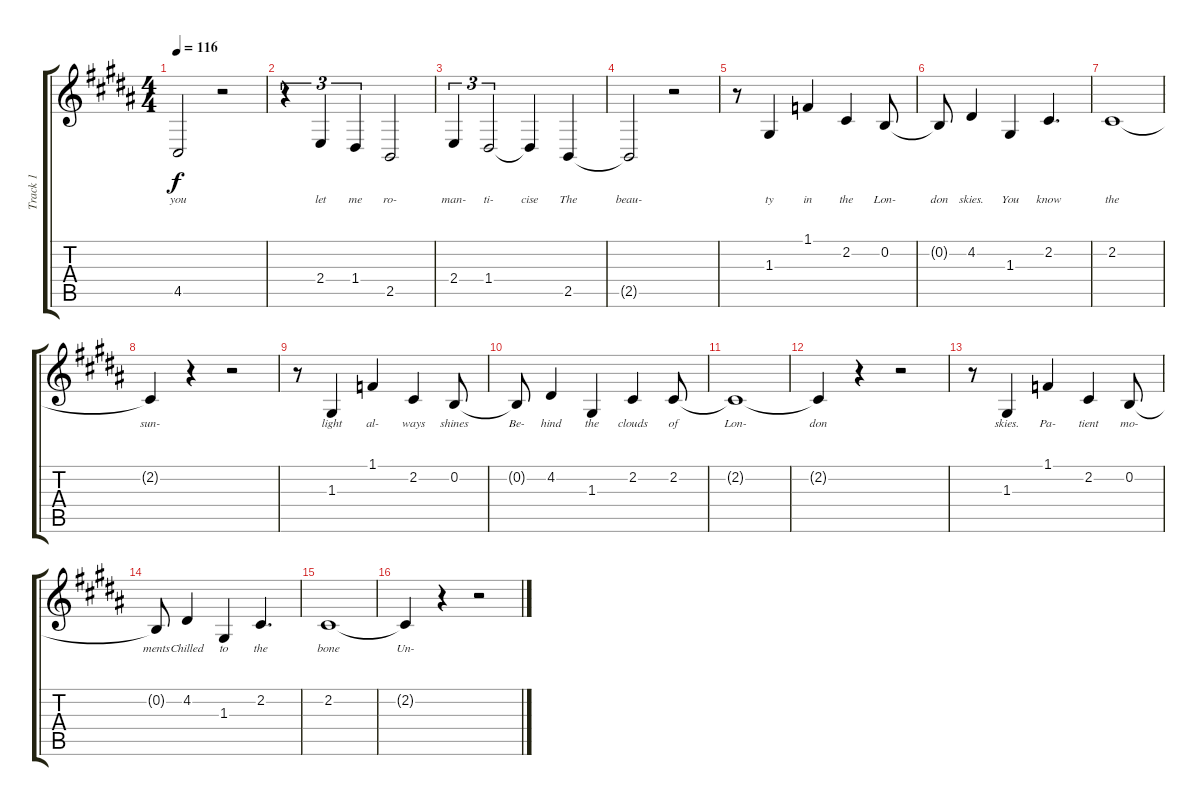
\track ("Track 1" "Track 1") {instrument sopranosax}
\staff {score tabs}
\tuning (E4 B3 G3 D3 A2 E2) {hide}
\ts (4 4)
\tempo 116
\clef g2
\ks b
4.5.2{lyrics (0 "you") lyrics (1 "") lyrics (2 "") lyrics (3 "") lyrics (4 "") dy f} r.2 |
r.4{tu (3 2)} 2.4.4{tu (3 2) lyrics (0 "let") lyrics (1 "") lyrics (2 "") lyrics (3 "") lyrics (4 "")} 1.4.4{tu (3 2) lyrics (0 "me") lyrics (1 "") lyrics (2 "") lyrics (3 "") lyrics (4 "")} 2.5.2{lyrics (0 "ro-") lyrics (1 "") lyrics (2 "") lyrics (3 "") lyrics (4 "")} |
2.4.4{tu (3 2) lyrics (0 "man-") lyrics (1 "") lyrics (2 "") lyrics (3 "") lyrics (4 "")} 1.4.2{tu (3 2) lyrics (0 "ti-") lyrics (1 "") lyrics (2 "") lyrics (3 "") lyrics (4 "")} 1.4{t}.4{lyrics (0 "cise") lyrics (1 "") lyrics (2 "") lyrics (3 "") lyrics (4 "")} 2.5.4{lyrics (0 "The") lyrics (1 "") lyrics (2 "") lyrics (3 "") lyrics (4 "")} |
2.5{t}.2{lyrics (0 "beau-") lyrics (1 "") lyrics (2 "") lyrics (3 "") lyrics (4 "")} r.2 |
r.8{volume 16} 1.3.4{lyrics (0 "ty") lyrics (1 "") lyrics (2 "") lyrics (3 "") lyrics (4 "")} 1.1.4{lyrics (0 "in") lyrics (1 "") lyrics (2 "") lyrics (3 "") lyrics (4 "")} 2.2.4{lyrics (0 "the") lyrics (1 "") lyrics (2 "") lyrics (3 "") lyrics (4 "")} 0.2.8{lyrics (0 "Lon-") lyrics (1 "") lyrics (2 "") lyrics (3 "") lyrics (4 "")} |
0.2{t}.8{lyrics (0 "don") lyrics (1 "") lyrics (2 "") lyrics (3 "") lyrics (4 "")} 4.2.4{lyrics (0 "skies.") lyrics (1 "") lyrics (2 "") lyrics (3 "") lyrics (4 "")} 1.3.4{lyrics (0 "You") lyrics (1 "") lyrics (2 "") lyrics (3 "") lyrics (4 "")} 2.2.4{d lyrics (0 "know") lyrics (1 "") lyrics (2 "") lyrics (3 "") lyrics (4 "")} |
2.2.1{lyrics (0 "the") lyrics (1 "") lyrics (2 "") lyrics (3 "") lyrics (4 "")} |
2.2{t}.4{lyrics (0 "sun-") lyrics (1 "") lyrics (2 "") lyrics (3 "") lyrics (4 "")} r.4 r.2 |
r.8 1.3.4{lyrics (0 "light") lyrics (1 "") lyrics (2 "") lyrics (3 "") lyrics (4 "")} 1.1.4{lyrics (0 "al-") lyrics (1 "") lyrics (2 "") lyrics (3 "") lyrics (4 "")} 2.2.4{lyrics (0 "ways") lyrics (1 "") lyrics (2 "") lyrics (3 "") lyrics (4 "")} 0.2.8{lyrics (0 "shines") lyrics (1 "") lyrics (2 "") lyrics (3 "") lyrics (4 "")} |
0.2{t}.8{lyrics (0 "Be-") lyrics (1 "") lyrics (2 "") lyrics (3 "") lyrics (4 "")} 4.2.4{lyrics (0 "hind") lyrics (1 "") lyrics (2 "") lyrics (3 "") lyrics (4 "")} 1.3.4{lyrics (0 "the") lyrics (1 "") lyrics (2 "") lyrics (3 "") lyrics (4 "")} 2.2.4{lyrics (0 "clouds") lyrics (1 "") lyrics (2 "") lyrics (3 "") lyrics (4 "")} 2.2.8{lyrics (0 "of") lyrics (1 "") lyrics (2 "") lyrics (3 "") lyrics (4 "")} |
2.2{t}.1{lyrics (0 "Lon-") lyrics (1 "") lyrics (2 "") lyrics (3 "") lyrics (4 "")} |
2.2{t}.4{lyrics (0 "don") lyrics (1 "") lyrics (2 "") lyrics (3 "") lyrics (4 "")} r.4 r.2 |
r.8 1.3.4{lyrics (0 "skies.") lyrics (1 "") lyrics (2 "") lyrics (3 "") lyrics (4 "")} 1.1.4{lyrics (0 "Pa-") lyrics (1 "") lyrics (2 "") lyrics (3 "") lyrics (4 "")} 2.2.4{lyrics (0 "tient") lyrics (1 "") lyrics (2 "") lyrics (3 "") lyrics (4 "")} 0.2.8{lyrics (0 "mo-") lyrics (1 "") lyrics (2 "") lyrics (3 "") lyrics (4 "")} |
0.2{t}.8{lyrics (0 "ments") lyrics (1 "") lyrics (2 "") lyrics (3 "") lyrics (4 "")} 4.2.4{lyrics (0 "Chilled") lyrics (1 "") lyrics (2 "") lyrics (3 "") lyrics (4 "")} 1.3.4{lyrics (0 "to") lyrics (1 "") lyrics (2 "") lyrics (3 "") lyrics (4 "")} 2.2.4{d lyrics (0 "the") lyrics (1 "") lyrics (2 "") lyrics (3 "") lyrics (4 "")} |
2.2.1{lyrics (0 "bone") lyrics (1 "") lyrics (2 "") lyrics (3 "") lyrics (4 "")} |
2.2{t}.4{lyrics (0 "Un-") lyrics (1 "") lyrics (2 "") lyrics (3 "") lyrics (4 "")} r.4 r.2
